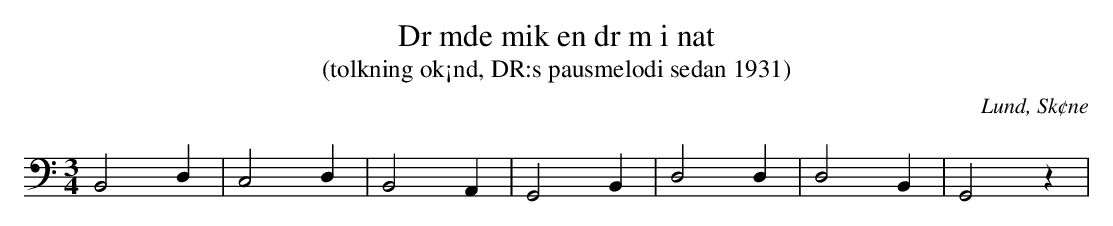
X:1
T:Dr mde mik en dr m i nat
T:(tolkning ok¡nd, DR:s pausmelodi sedan 1931)
O:Lund, Sk¢ne
M:3/4
L:1/4
K:C bass
B,,2 D, |C,2 D, |B,,2 A,,|G,,2 B,,|D,2 D, |D,2 B,,|G,,2 z|
